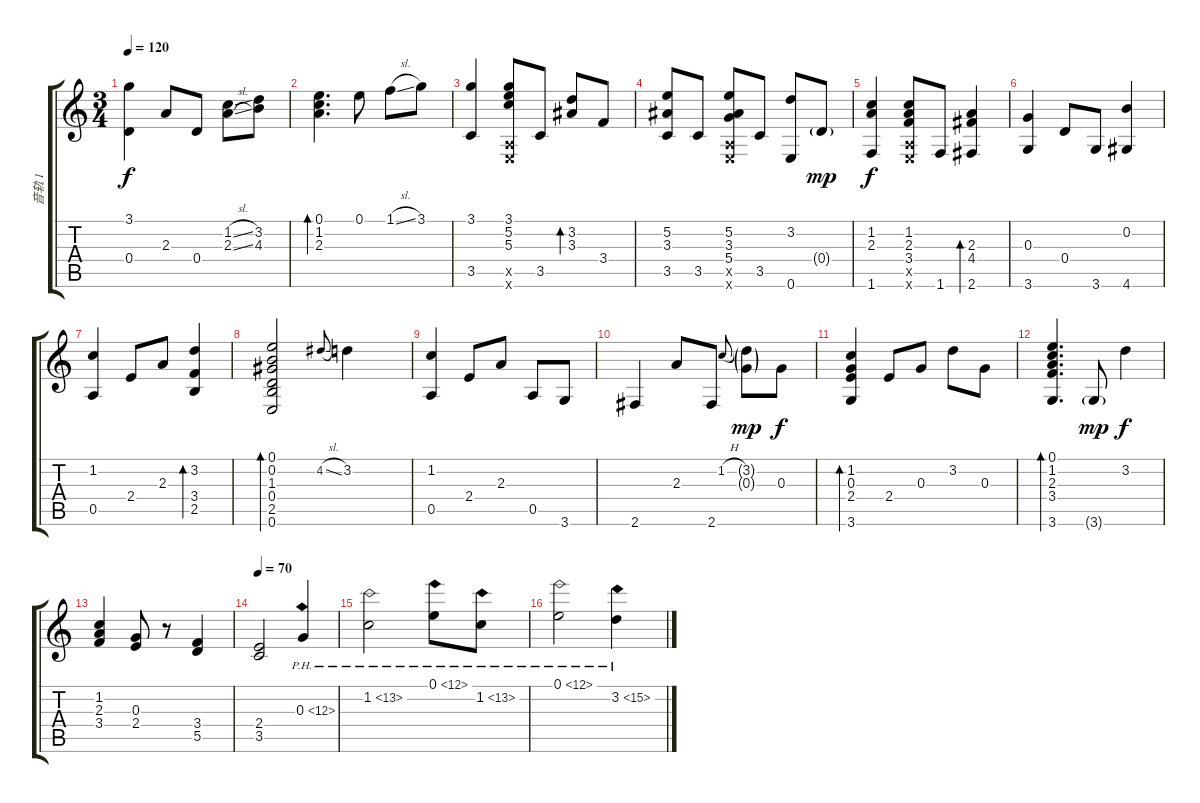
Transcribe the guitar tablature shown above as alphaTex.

\track ("音轨 1" "音轨 1") {instrument acousticguitarsteel}
\staff {score tabs}
\tuning (E4 B3 G3 D3 A2 E2) {hide}
\ts (3 4)
\tempo 120
\clef g2
\ks c
(3.1 0.4).4{dy f} 2.3.8 0.4.8 (1.2{sl} 2.3{sl}).8 (3.2 4.3).8 |
(0.1 1.2 2.3).4{d bd 60} 0.1.8 1.1{sl}.8 3.1.8 |
(3.1 3.5).4 (3.1 5.2 5.3 0.5{x} 0.6{x}).8 3.5.8 (3.2 3.3).8{bd 120} 3.4.8 |
(5.2 3.3 3.5).8 3.5.8 (5.2 3.3 5.4 0.5{x} 0.6{x}).8 3.5.8 (3.2 0.6).8 0.4{g}.8{dy mp} |
(1.2 2.3 1.6).4{dy f} (1.2 2.3 3.4 0.5{x} 0.6{x}).8 1.6.8 (2.3 4.4 2.6).4{bd 120} |
(0.3 3.6).4 0.4.8 3.6.8 (0.2 4.6).4 |
(1.2 0.5).4 2.4.8 2.3.8 (3.2 3.4 2.5).4{bd 120} |
(0.1 0.2 1.3 0.4 2.5 0.6).2{bd 120} 4.2{sl}.8{gr onbeat} 3.2.4 |
(1.2 0.5).4 2.4.8 2.3.8 0.5.8 3.6.8 |
2.6.4 2.3.8 2.6.8 1.2{h}.8{gr onbeat} (3.2{g} 0.3{g}).8{dy mp} 0.3.8{dy f} |
(1.2 0.3 2.4 3.6).4{bd 120} 2.4.8 0.3.8 3.2.8 0.3.8 |
(0.1 1.2 2.3 3.4 3.6).4{d bd 240} 3.6{g}.8{dy mp} 3.2.4{dy f} |
(1.2 2.3 3.4).4 (0.3 2.4).8 r.8 (3.4 5.5).4 |
\tempo 70
(2.4 3.5).2 0.3{ph 12}.4 |
1.2{ph 12}.2 0.1{ph 12}.8 1.2{ph 12}.8 |
0.1{ph 12}.2 3.2{ph 12}.4
